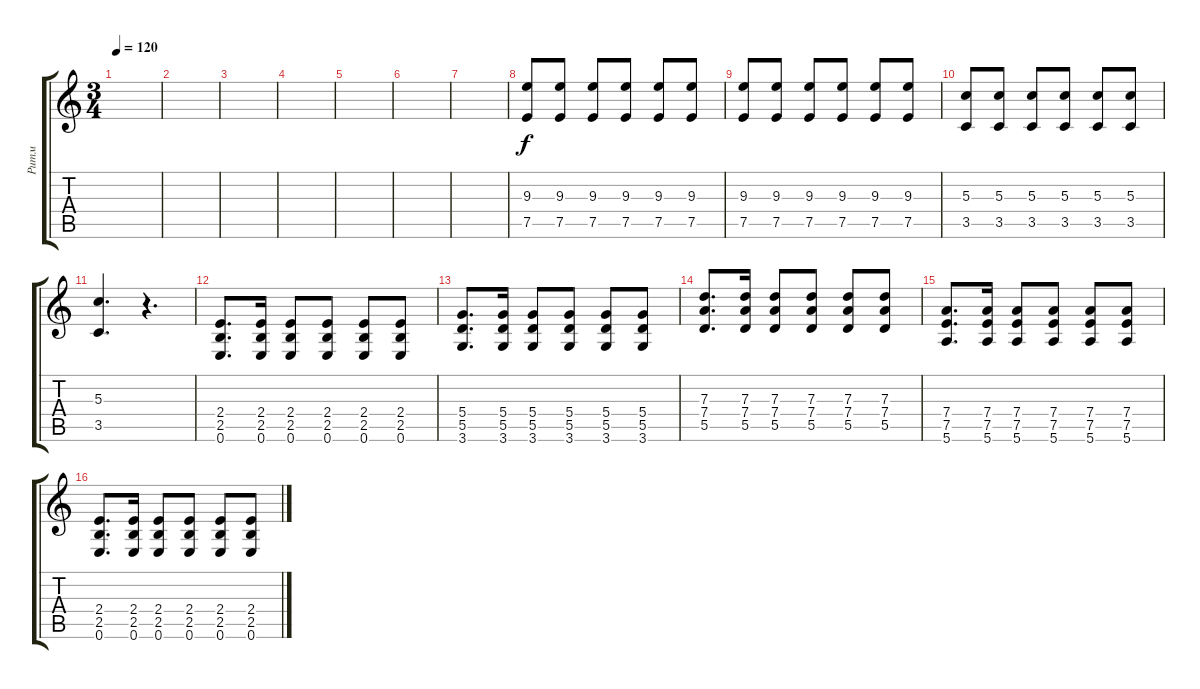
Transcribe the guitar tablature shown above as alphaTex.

\track ("Ритм " "Ритм ") {instrument electricguitarclean}
\staff {score tabs}
\tuning (E4 B3 G3 D3 A2 E2) {hide}
\ts (3 4)
\tempo 120
\clef g2
\ks c
|
|
|
|
|
|
|
(9.3 7.5).8 (9.3 7.5).8 (9.3 7.5).8 (9.3 7.5).8 (9.3 7.5).8 (9.3 7.5).8 |
(9.3 7.5).8 (9.3 7.5).8 (9.3 7.5).8 (9.3 7.5).8 (9.3 7.5).8 (9.3 7.5).8 |
(5.3 3.5).8 (5.3 3.5).8 (5.3 3.5).8 (5.3 3.5).8 (5.3 3.5).8 (5.3 3.5).8 |
(5.3 3.5).4{d} r.4{d} |
(2.4 2.5 0.6).8{d volume 10 balance 16} (2.4 2.5 0.6).16 (2.4 2.5 0.6).8 (2.4 2.5 0.6).8 (2.4 2.5 0.6).8 (2.4 2.5 0.6).8 |
(5.4 5.5 3.6).8{d} (5.4 5.5 3.6).16 (5.4 5.5 3.6).8 (5.4 5.5 3.6).8 (5.4 5.5 3.6).8 (5.4 5.5 3.6).8 |
(7.3 7.4 5.5).8{d} (7.3 7.4 5.5).16 (7.3 7.4 5.5).8 (7.3 7.4 5.5).8 (7.3 7.4 5.5).8 (7.3 7.4 5.5).8 |
(7.4 7.5 5.6).8{d} (7.4 7.5 5.6).16 (7.4 7.5 5.6).8 (7.4 7.5 5.6).8 (7.4 7.5 5.6).8 (7.4 7.5 5.6).8 |
(2.4 2.5 0.6).8{d} (2.4 2.5 0.6).16 (2.4 2.5 0.6).8 (2.4 2.5 0.6).8 (2.4 2.5 0.6).8 (2.4 2.5 0.6).8
